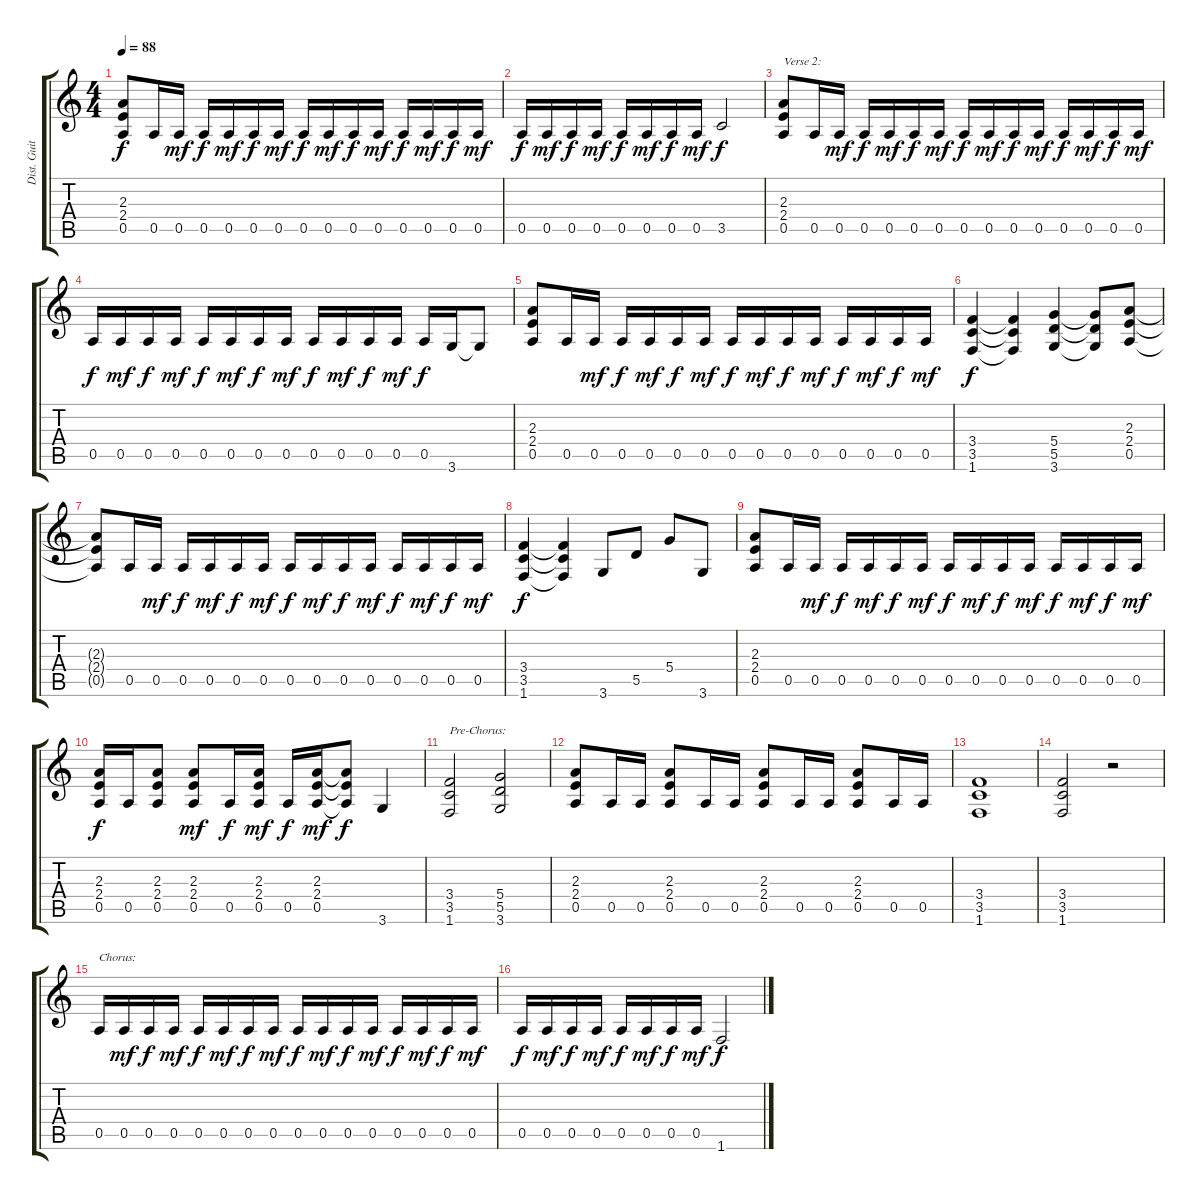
\track ("Dist. Guitar 2" "Dist. Guit") {instrument overdrivenguitar}
\staff {score tabs}
\tuning (E4 B3 G3 D3 A2 E2) {hide}
\ts (4 4)
\tempo 88
\clef g2
\ks c
(2.3 2.4 0.5).8{dy f} 0.5.16 0.5.16{dy mf} 0.5.16{dy f} 0.5.16{dy mf} 0.5.16{dy f} 0.5.16{dy mf} 0.5.16{dy f} 0.5.16{dy mf} 0.5.16{dy f} 0.5.16{dy mf} 0.5.16{dy f} 0.5.16{dy mf} 0.5.16{dy f} 0.5.16{dy mf} |
0.5.16{dy f} 0.5.16{dy mf} 0.5.16{dy f} 0.5.16{dy mf} 0.5.16{dy f} 0.5.16{dy mf} 0.5.16{dy f} 0.5.16{dy mf} 3.5.2{dy f} |
(2.3 2.4 0.5).8{txt "Verse 2:"} 0.5.16 0.5.16{dy mf} 0.5.16{dy f} 0.5.16{dy mf} 0.5.16{dy f} 0.5.16{dy mf} 0.5.16{dy f} 0.5.16{dy mf} 0.5.16{dy f} 0.5.16{dy mf} 0.5.16{dy f} 0.5.16{dy mf} 0.5.16{dy f} 0.5.16{dy mf} |
0.5.16{dy f} 0.5.16{dy mf} 0.5.16{dy f} 0.5.16{dy mf} 0.5.16{dy f} 0.5.16{dy mf} 0.5.16{dy f} 0.5.16{dy mf} 0.5.16{dy f} 0.5.16{dy mf} 0.5.16{dy f} 0.5.16{dy mf} 0.5.16{dy f} 3.6.16 3.6{t}.8 |
(2.3 2.4 0.5).8 0.5.16 0.5.16{dy mf} 0.5.16{dy f} 0.5.16{dy mf} 0.5.16{dy f} 0.5.16{dy mf} 0.5.16{dy f} 0.5.16{dy mf} 0.5.16{dy f} 0.5.16{dy mf} 0.5.16{dy f} 0.5.16{dy mf} 0.5.16{dy f} 0.5.16{dy mf} |
(3.4 3.5 1.6).4{dy f} (3.4{t} 3.5{t} 1.6{t}).4 (5.4 5.5 3.6).4 (5.4{t} 5.5{t} 3.6{t}).8 (2.3 2.4 0.5).8 |
(2.3{t} 2.4{t} 0.5{t}).8 0.5.16 0.5.16{dy mf} 0.5.16{dy f} 0.5.16{dy mf} 0.5.16{dy f} 0.5.16{dy mf} 0.5.16{dy f} 0.5.16{dy mf} 0.5.16{dy f} 0.5.16{dy mf} 0.5.16{dy f} 0.5.16{dy mf} 0.5.16{dy f} 0.5.16{dy mf} |
(3.4 3.5 1.6).4{dy f} (3.4{t} 3.5{t} 1.6{t}).4 3.6.8 5.5.8 5.4.8 3.6.8 |
(2.3 2.4 0.5).8 0.5.16 0.5.16{dy mf} 0.5.16{dy f} 0.5.16{dy mf} 0.5.16{dy f} 0.5.16{dy mf} 0.5.16{dy f} 0.5.16{dy mf} 0.5.16{dy f} 0.5.16{dy mf} 0.5.16{dy f} 0.5.16{dy mf} 0.5.16{dy f} 0.5.16{dy mf} |
(2.3 2.4 0.5).16{dy f} 0.5.16 (2.3 2.4 0.5).8 (2.3 2.4 0.5).8{dy mf} 0.5.16{dy f} (2.3 2.4 0.5).16{dy mf} 0.5.16{dy f} (2.3 2.4 0.5).16{dy mf} (2.3{t} 2.4{t} 0.5{t}).8{dy f} 3.6.4 |
(3.4 3.5 1.6).2{txt "Pre-Chorus:"} (5.4 5.5 3.6).2 |
(2.3 2.4 0.5).8 0.5.16 0.5.16 (2.3 2.4 0.5).8 0.5.16 0.5.16 (2.3 2.4 0.5).8 0.5.16 0.5.16 (2.3 2.4 0.5).8 0.5.16 0.5.16 |
(3.4 3.5 1.6).1 |
(3.4 3.5 1.6).2 r.2 |
0.5.16{txt "Chorus:"} 0.5.16{dy mf} 0.5.16{dy f} 0.5.16{dy mf} 0.5.16{dy f} 0.5.16{dy mf} 0.5.16{dy f} 0.5.16{dy mf} 0.5.16{dy f} 0.5.16{dy mf} 0.5.16{dy f} 0.5.16{dy mf} 0.5.16{dy f} 0.5.16{dy mf} 0.5.16{dy f} 0.5.16{dy mf} |
0.5.16{dy f} 0.5.16{dy mf} 0.5.16{dy f} 0.5.16{dy mf} 0.5.16{dy f} 0.5.16{dy mf} 0.5.16{dy f} 0.5.16{dy mf} 1.6.2{dy f}
